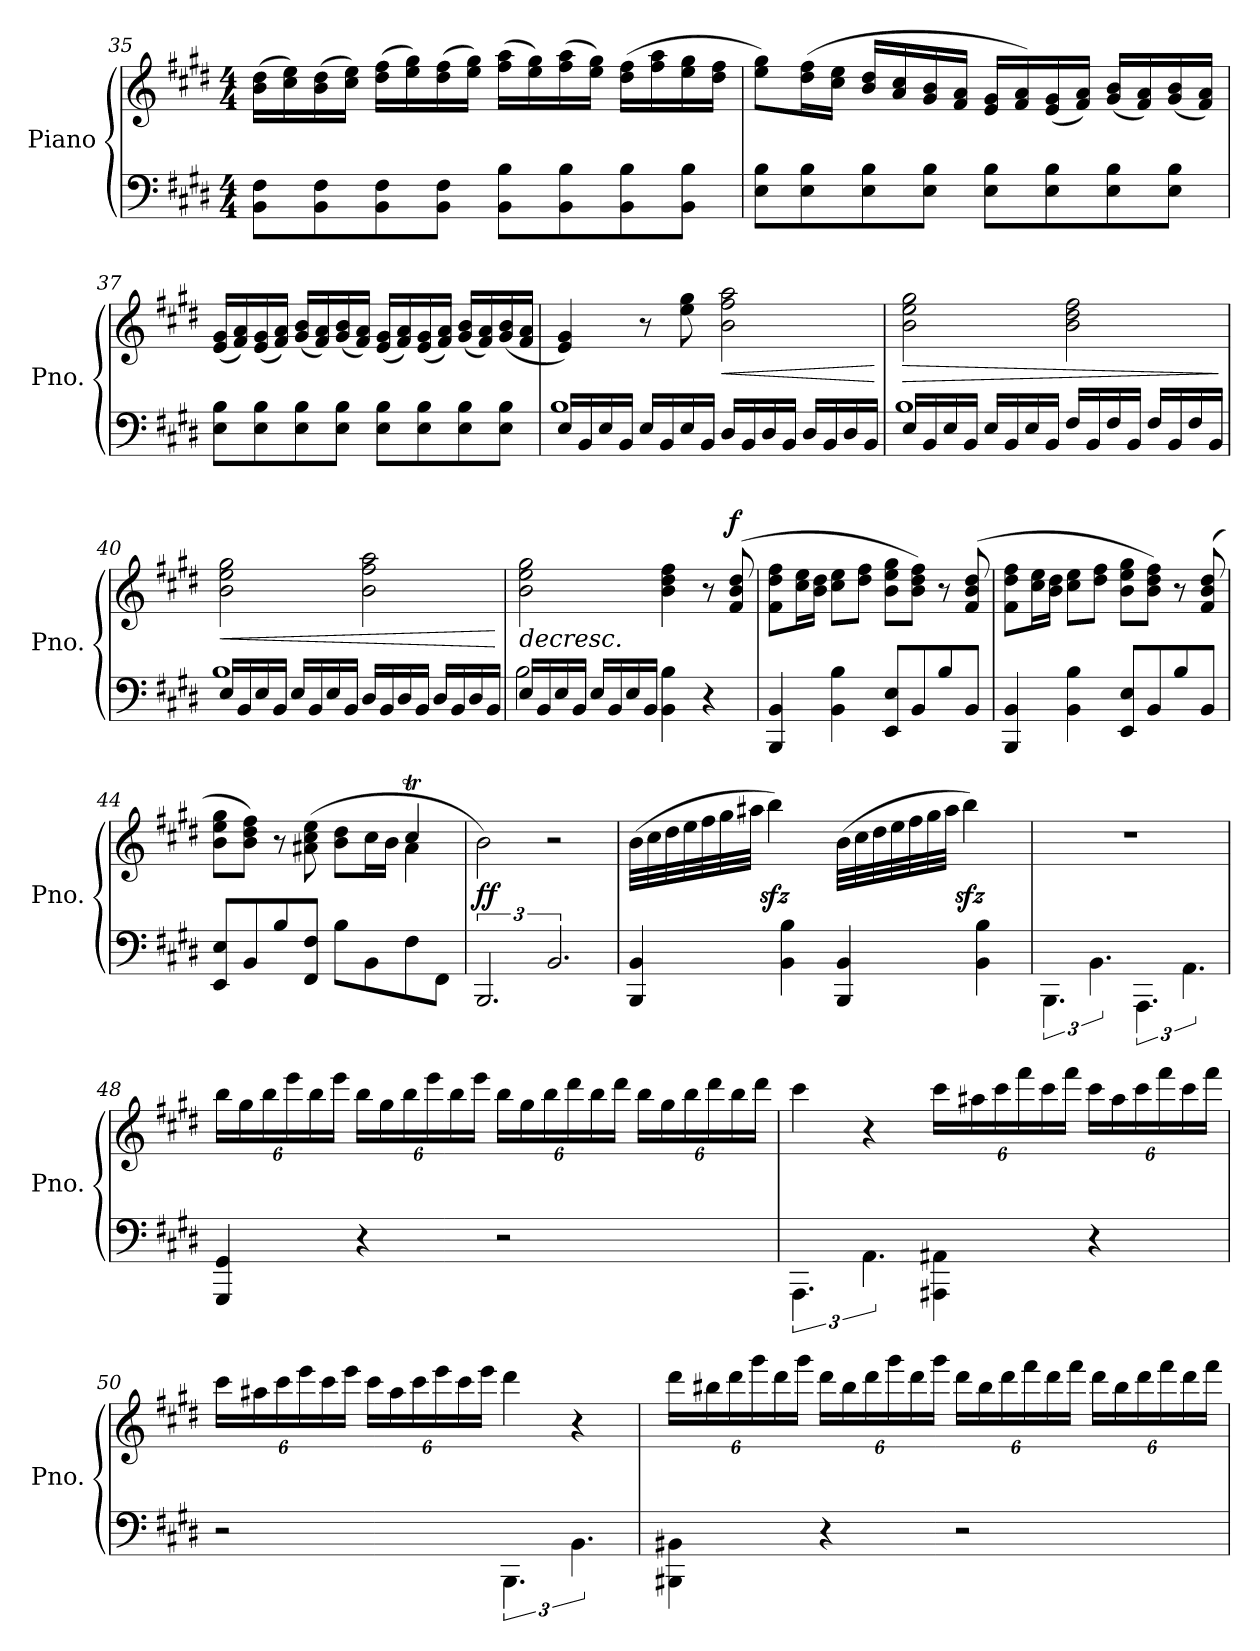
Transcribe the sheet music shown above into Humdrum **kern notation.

**kern	**kern	**dynam
*part1	*part1	*part1
*staff2	*staff1	*staff1/2
*I"Piano	*	*
*I'Pno.	*	*
*clefF4	*clefG2	*
*k[f#c#g#d#]	*k[f#c#g#d#]	*
*M4/4	*M4/4	*
=35	=35	=35
8BB\ 8F#\L	(>16b\ 16dd#\LL	.
.	16cc#\ 16ee\)	.
8BB\ 8F#\	(>16b\ 16dd#\	.
.	16cc#\ 16ee\JJ)	.
8BB\ 8F#\	(>16dd#\ 16ff#\LL	.
.	16ee\ 16gg#\)	.
8BB\ 8F#\J	(>16dd#\ 16ff#\	.
.	16ee\ 16gg#\JJ)	.
8BB\ 8B\L	(>16ff#\ 16aa\LL	.
.	16ee\ 16gg#\)	.
8BB\ 8B\	(>16ff#\ 16aa\	.
.	16ee\ 16gg#\JJ)	.
8BB\ 8B\	(>16dd#\ 16ff#\LL	.
.	16ff#\ 16aa\	.
8BB\ 8B\J	16ee\ 16gg#\	.
.	16dd#\ 16ff#\JJ	.
=36	=36	=36
8E\ 8B\L	8ee\ 8gg#\L)	.
8E\ 8B\	(>16dd#\ 16ff#\L	.
.	16cc#\ 16ee\JJ	.
8E\ 8B\	16b/ 16dd#/LL	.
.	16a/ 16cc#/	.
8E\ 8B\J	16g#/ 16b/	.
.	16f#/ 16a/JJ	.
8E\ 8B\L	16e/ 16g#/LL	.
.	16f#/ 16a/)	.
8E\ 8B\	(<16e/ 16g#/	.
.	16f#/ 16a/JJ)	.
8E\ 8B\	(<16g#/ 16b/LL	.
.	16f#/ 16a/)	.
8E\ 8B\J	(<16g#/ 16b/	.
.	16f#/ 16a/JJ)	.
!!LO:LB:g=z
=37	=37	=37
8E\ 8B\L	(<16e/ 16g#/LL	.
.	16f#/ 16a/)	.
8E\ 8B\	(<16e/ 16g#/	.
.	16f#/ 16a/JJ)	.
8E\ 8B\	(<16g#/ 16b/LL	.
.	16f#/ 16a/)	.
8E\ 8B\J	(<16g#/ 16b/	.
.	16f#/ 16a/JJ)	.
8E\ 8B\L	(<16e/ 16g#/LL	.
.	16f#/ 16a/)	.
8E\ 8B\	(<16e/ 16g#/	.
.	16f#/ 16a/JJ)	.
8E\ 8B\	(<16g#/ 16b/LL	.
.	16f#/ 16a/)	.
8E\ 8B\J	(<16g#/ 16b/	.
.	16f#/ 16a/JJ	.
=38	=38	=38
*^	*	*
16E/LL	1B	4e/ 4g#/)	.
16BB/	.	.	.
16E/	.	.	.
16BB/JJ	.	.	.
16E/LL	.	8r	.
16BB/	.	.	.
16E/	.	8ee\ 8gg#\	.
16BB/JJ	.	.	.
!	!	!	!LO:HP:b
16D#/LL	.	2b\ 2ff#\ 2aa\	<
16BB/	.	.	.
16D#/	.	.	.
16BB/JJ	.	.	.
16D#/LL	.	.	.
16BB/	.	.	.
16D#/	.	.	.
16BB/JJ	.	.	.
*v	*v	*	*
.	.	[
=39	=39	=39
*^	*	*
!	!	!	!LO:HP:b
16E/LL	1B	2b\ 2ee\ 2gg#\	>
16BB/	.	.	.
16E/	.	.	.
16BB/JJ	.	.	.
16E/LL	.	.	.
16BB/	.	.	.
16E/	.	.	.
16BB/JJ	.	.	.
16F#/LL	.	2b\ 2dd#\ 2ff#\	.
16BB/	.	.	.
16F#/	.	.	.
16BB/JJ	.	.	.
16F#/LL	.	.	.
16BB/	.	.	.
16F#/	.	.	.
16BB/JJ	.	.	.
*v	*v	*	*
.	.	]
!!LO:LB:g=z
=40	=40	=40
*^	*	*
!	!	!	!LO:HP:b
16E/LL	1B	2b\ 2ee\ 2gg#\	<
16BB/	.	.	.
16E/	.	.	.
16BB/JJ	.	.	.
16E/LL	.	.	.
16BB/	.	.	.
16E/	.	.	.
16BB/JJ	.	.	.
16D#/LL	.	2b\ 2ff#\ 2aa\	.
16BB/	.	.	.
16D#/	.	.	.
16BB/JJ	.	.	.
16D#/LL	.	.	.
16BB/	.	.	.
16D#/	.	.	.
16BB/JJ	.	.	.
*v	*v	*	*
.	.	[
=41	=41	=41
*^	*	*
!	!	!	!LO:HP:b
16E/LL	2B\	2b\ 2ee\ 2gg#\	>
16BB/	.	.	.
16E/	.	.	.
16BB/JJ	.	.	.
16E/LL	.	.	.
16BB/	.	.	.
16E/	.	.	.
16BB/JJ	.	.	.
4BB\ 4B\	2ryy	4b\ 4dd#\ 4ff#\	.
4r	.	8r	.
!	!	!	!LO:DY:a
.	.	(>8f#/ 8b/ 8dd#/	f
*v	*v	*	*
.	.	]
=42	=42	=42
4BBB/ 4BB/	8f#\ 8dd#\ 8ff#\L	.
.	16cc#\ 16ee\L	.
.	16b\ 16dd#\JJ	.
4BB\ 4B\	8cc#\ 8ee\L	.
.	8dd#\ 8ff#\J	.
8EE/ 8E/L	8b\ 8ee\ 8gg#\L	.
8BB/	8b\ 8dd#\ 8ff#\J)	.
8B/	8r	.
8BB/J	(>8f#/ 8b/ 8dd#/	.
=43	=43	=43
4BBB/ 4BB/	8f#\ 8dd#\ 8ff#\L	.
.	16cc#\ 16ee\L	.
.	16b\ 16dd#\JJ	.
4BB\ 4B\	8cc#\ 8ee\L	.
.	8dd#\ 8ff#\J	.
8EE/ 8E/L	8b\ 8ee\ 8gg#\L	.
8BB/	8b\ 8dd#\ 8ff#\J)	.
8B/	8r	.
8BB/J	(>8f#/ 8b/ 8dd#/	.
!!LO:LB:g=z
=44	=44	=44
*	*^	*
8EE/ 8E/L	8b\ 8ee\ 8gg#\L	2.ryy	.
8BB/	8b\ 8dd#\ 8ff#\J)	.	.
8B/	8r	.	.
8FF#/ 8F#/J	(>8a#X\ 8cc#\ 8ee\	.	.
8B\L	8b\ 8dd#\L	.	.
8BB\	16cc#\L	.	.
.	16b\JJ	.	.
8F#\	4cc#T/	4a#\	.
8FF#\J	.	.	.
*	*v	*v	*
=45	=45	=45
!	!	!LO:DY:a=2
3.BBB	2b\)	ff
3.BB	2r	.
=46	=46	=46
4BBB/ 4BB/	(>32b\LLL	.
.	32cc#\	.
.	32dd#\	.
.	32ee\	.
.	32ff#\	.
.	32gg#\	.
.	32aa#X\JJJ	.
.	4bbzz>\)	.
4BB\ 4B\	.	.
.	32ryy	.
4BBB/ 4BB/	(>32b\LLL	.
.	32cc#\	.
.	32dd#\	.
.	32ee\	.
.	32ff#\	.
.	32gg#\	.
.	32aa#\JJJ	.
.	4bbzz>\)	.
4BB\ 4B\	.	.
.	32ryy	.
!!LO:LB:g=z
=47	=47	=47
6.BBB\	1r	.
6.BB\	.	.
6.AAA\	.	.
6.AA\	.	.
=48	=48	=48
*	*Xbrackettup	*
4GGG#/ 4GG#/	24bb\LL	.
.	24gg#\	.
.	24bb\	.
.	24eee\	.
.	24bb\	.
.	24eee\JJ	.
4r	24bb\LL	.
.	24gg#\	.
.	24bb\	.
.	24eee\	.
.	24bb\	.
.	24eee\JJ	.
2r	24bb\LL	.
.	24gg#\	.
.	24bb\	.
.	24ddd#\	.
.	24bb\	.
.	24ddd#\JJ	.
.	24bb\LL	.
.	24gg#\	.
.	24bb\	.
.	24ddd#\	.
.	24bb\	.
.	24ddd#\JJ	.
!!LO:PB:g=z
=49	=49	=49
6.AAA\	4ccc#\	.
6.AA\	4r	.
4AAA#X\ 4AA#X\	24ccc#\LL	.
.	24aa#X\	.
.	24ccc#\	.
.	24fff#\	.
.	24ccc#\	.
.	24fff#\JJ	.
4r	24ccc#\LL	.
.	24aa#\	.
.	24ccc#\	.
.	24fff#\	.
.	24ccc#\	.
.	24fff#\JJ	.
=50	=50	=50
2r	24ccc#\LL	.
.	24aa#X\	.
.	24ccc#\	.
.	24eee\	.
.	24ccc#\	.
.	24eee\JJ	.
.	24ccc#\LL	.
.	24aa#\	.
.	24ccc#\	.
.	24eee\	.
.	24ccc#\	.
.	24eee\JJ	.
6.BBB\	4ddd#\	.
6.BB\	4r	.
!!LO:LB:g=z
=51	=51	=51
4BBB#X\ 4BB#X\	24ddd#\LL	.
.	24bb#X\	.
.	24ddd#\	.
.	24ggg#\	.
.	24ddd#\	.
.	24ggg#\JJ	.
4r	24ddd#\LL	.
.	24bb#\	.
.	24ddd#\	.
.	24ggg#\	.
.	24ddd#\	.
.	24ggg#\JJ	.
2r	24ddd#\LL	.
.	24bb#\	.
.	24ddd#\	.
.	24fff#\	.
.	24ddd#\	.
.	24fff#\JJ	.
.	24ddd#\LL	.
.	24bb#\	.
.	24ddd#\	.
.	24fff#\	.
.	24ddd#\	.
.	24fff#\JJ	.
=	=	=
*-	*-	*-
